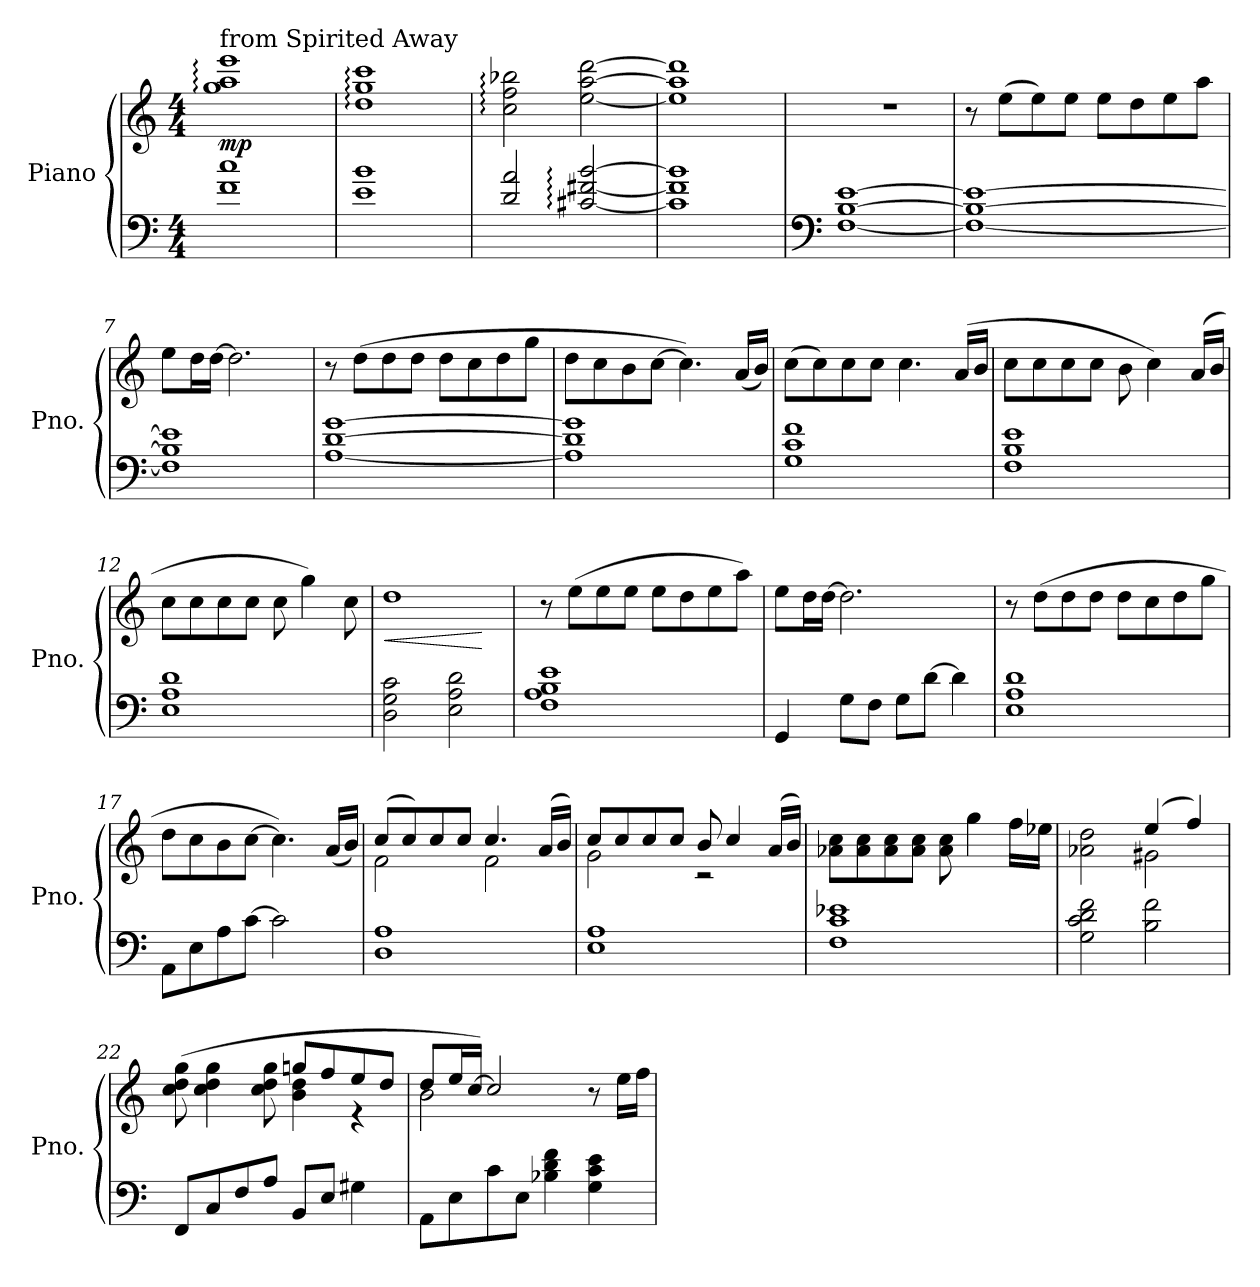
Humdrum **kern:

**kern	**kern	**dynam
*part1	*part1	*part1
*staff2	*staff1	*staff1/2
*I"Piano	*	*
*I'Pno.	*	*
*clefF4	*clefG2	*
*k[]	*k[]	*
*M4/4	*M4/4	*
*MM75	*MM75	*
=1	=1	=1
!	!LO:TX:a:t=from Spirited Away	!
!	!	!LO:DY:b
1f 1cc	1gg: 1aa: 1eee:	mp
=2	=2	=2
1e 1b	1dd: 1gg: 1ccc:	.
=3	=3	=3
2d/ 2a/	2cc\: 2ff\: 2bb-X\:	.
[2c#X/: [2f#X/: [2b/:	[2ee\ [2aa\ [2ddd\	.
=4	=4	=4
1c#] 1f#] 1b]	1ee] 1aa] 1ddd]	.
=5	=5	=5
*clefF4	*	*
[1F [1B [1e	1r	.
!!LO:LB:g=z
=6	=6	=6
1F_ 1B_ 1e_	8r	.
.	(8ee\L	.
.	8ee\)	.
.	8ee\J	.
.	8ee\L	.
.	8dd\	.
.	8ee\	.
.	8aa\J	.
=7	=7	=7
1F] 1B] 1e]	8ee\L	.
.	16dd\L	.
.	[16dd\JJ	.
.	2.dd\]	.
=8	=8	=8
[1A [1d [1g	8r	.
.	(8dd\L	.
.	8dd\	.
.	8dd\J	.
.	8dd\L	.
.	8cc\	.
.	8dd\	.
.	8gg\J	.
=9	=9	=9
1A] 1d] 1g]	8dd\L	.
.	8cc\	.
.	8b\	.
.	[8cc\J	.
.	4.cc\])	.
.	(16a/LL	.
.	16b/JJ)	.
!!LO:LB:g=z
=10	=10	=10
1G 1c 1f	(8cc\L	.
.	8cc\)	.
.	8cc\	.
.	8cc\J	.
.	4.cc\	.
.	(16a/LL	.
.	16b/JJ	.
=11	=11	=11
1F 1B 1e	8cc\L	.
.	8cc\	.
.	8cc\	.
.	8cc\J	.
.	8b\	.
.	4cc\)	.
.	(16a/LL	.
.	16b/JJ	.
=12	=12	=12
1E 1A 1d	8cc\L	.
.	8cc\	.
.	8cc\	.
.	8cc\J	.
.	8cc\	.
.	4gg\)	.
.	8cc\	.
=13	=13	=13
!	!	!LO:HP:b
2D\ 2G\ 2c\	1dd	<
2E\ 2A\ 2d\	.	.
.	.	[
!!LO:LB:g=z
=14	=14	=14
1F 1A 1B 1e	8r	.
.	(8ee\L	.
.	8ee\	.
.	8ee\J	.
.	8ee\L	.
.	8dd\	.
.	8ee\	.
.	8aa\J)	.
=15	=15	=15
4GG/	8ee\L	.
.	16dd\L	.
.	[16dd\JJ	.
8G\L	2.dd\]	.
8F\J	.	.
8G\L	.	.
[8d\J	.	.
4d\]	.	.
=16	=16	=16
1E 1A 1d	8r	.
.	(8dd\L	.
.	8dd\	.
.	8dd\J	.
.	8dd\L	.
.	8cc\	.
.	8dd\	.
.	8gg\J	.
=17	=17	=17
8AA\L	8dd\L	.
8E\	8cc\	.
8A\	8b\	.
[8c\J	[8cc\J	.
2c\]	4.cc\])	.
.	(16a/LL	.
.	16b/JJ)	.
!!LO:PB:g=z
=18	=18	=18
*	*^	*
1D 1A	(8cc/L	2f\	.
.	8cc/)	.	.
.	8cc/	.	.
.	8cc/J	.	.
.	4.cc/	2f\	.
.	(16a/LL	.	.
.	16b/JJ)	.	.
=19	=19	=19	=19
1E 1A	8cc/L	2g\	.
.	8cc/	.	.
.	8cc/	.	.
.	8cc/J	.	.
.	8b/	2r	.
.	4cc/	.	.
.	(16a/LL	.	.
.	16b/JJ)	.	.
*	*v	*v	*
=20	=20	=20
1F 1c 1e-X	8a-X\ 8cc\L	.
.	8a-\ 8cc\	.
.	8a-\ 8cc\	.
.	8a-\ 8cc\J	.
.	8a-\ 8cc\	.
.	4gg\	.
.	16ff\LL	.
.	16ee-X\JJ	.
=21	=21	=21
*	*^	*
2G\ 2c\ 2d\ 2f\	2a-X\ 2dd\	2ryy	.
2B\ 2f\	(4ee/	2g#X\	.
.	4ff/)	.	.
!!LO:LB:g=z	!!
=22	=22	=22	=22
8FF/L	(8cc\ 8dd\ 8gg\	2ryy	.
8C/	4cc\ 4dd\ 4gg\	.	.
8F/	.	.	.
8A/J	8cc\ 8dd\ 8gg\	.	.
8BB/L	8ggn/L	4b\ 4dd\	.
8E/J	8ff/	.	.
4G#X\	8ee/	4r	.
.	8dd/J	.	.
=23	=23	=23	=23
8AA\L	8dd/L	2b\	.
8E\	16ee/L	.	.
.	[16cc/JJ)	.	.
8c\	2cc/]	.	.
8E\J	.	.	.
4B-X\ 4d\ 4f\	.	2ryy	.
4G\ 4c\ 4e\	8r	.	.
.	16ee\LL	.	.
.	16ff\JJ	.	.
*	*v	*v	*
=	=	=
*-	*-	*-
